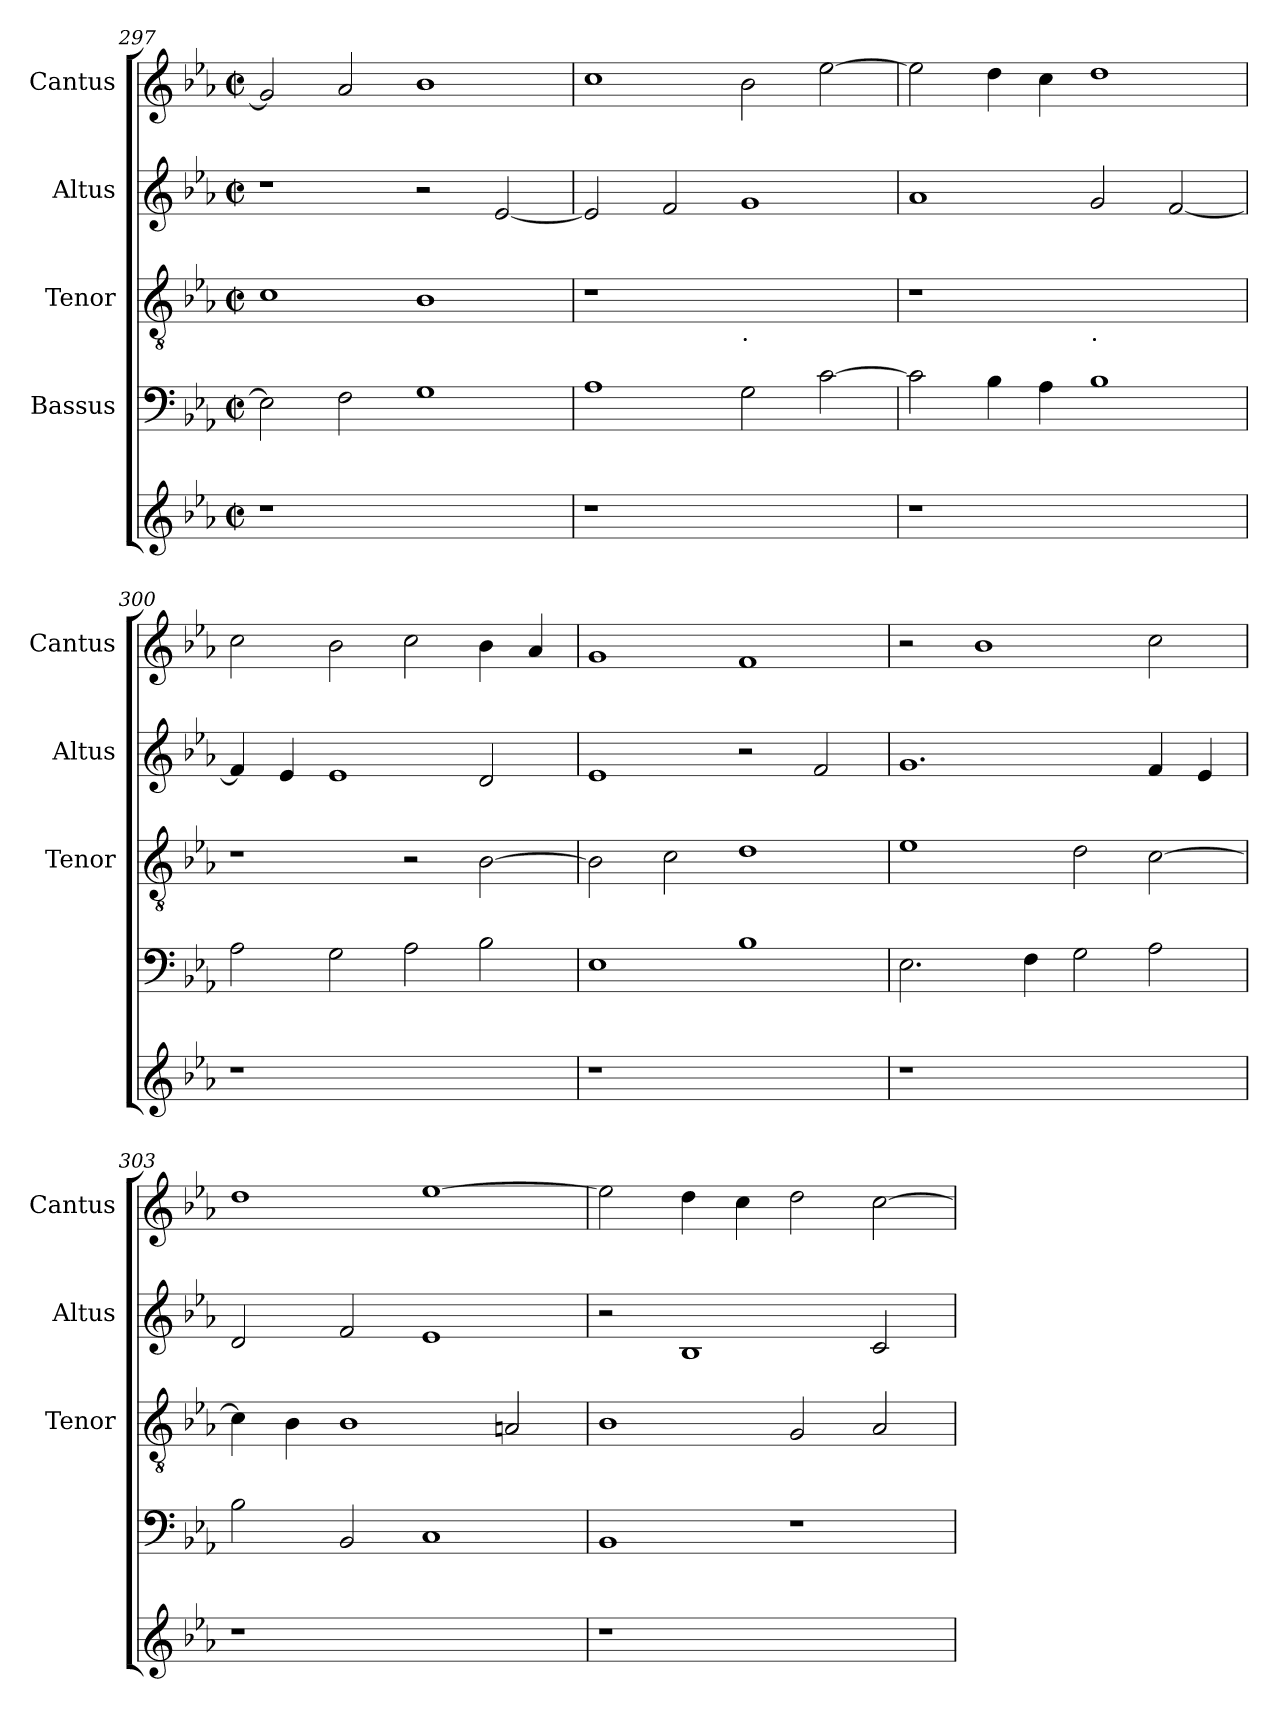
**kern	**kern	**kern	**kern	**kern
*part5	*part4	*part3	*part2	*part1
*staff5	*staff4	*staff3	*staff2	*staff1
*	*I"Bassus	*I"Tenor	*I"Altus	*I"Cantus
*	*	*I'Tenor	*I'Altus	*I'Cantus
*clefG2	*clefF4	*clefGv2	*clefG2	*clefG2
*k[b-e-a-]	*k[b-e-a-]	*k[b-e-a-]	*k[b-e-a-]	*k[b-e-a-]
*E-:	*E-:	*E-:	*E-:	*E-:
*M2/2	*M2/2	*M2/2	*M2/2	*M2/2
*met(c|)	*met(c|)	*met(c|)	*met(c|)	*met(c|)
=297	=297	=297	=297	=297
1r	2E-\]	1c	1r	2g/]
.	2F\	.	.	2a-/
1ryy	1G	1B-	2r	1b-
.	.	.	[<2e-/	.
=298	=298	=298	=298	=298
1r	1A-	1r	2e-/]	1cc
.	.	.	2f/	.
!	!	!LO:TX:b:t=.	!	!
1ryy	2G\	1ryy	1g	2b-\
.	[>2c\	.	.	[>2ee-\
=299	=299	=299	=299	=299
1r	2c\]	1r	1a-	2ee-\]
.	4B-\	.	.	4dd\
.	4A-\	.	.	4cc\
!	!	!LO:TX:b:t=.	!	!
1ryy	1B-	1ryy	2g/	1dd
.	.	.	[<2f/	.
=300	=300	=300	=300	=300
1r	2A-\	1r	4f/]	2cc\
.	.	.	4e-/	.
.	2G\	.	1e-	2b-\
1ryy	2A-\	2r	.	2cc\
.	2B-\	[>2B-\	2d/	4b-\
.	.	.	.	4a-/
!!LO:PB:g=z
=301	=301	=301	=301	=301
1r	1E-	2B-\]	1e-	1g
.	.	2c\	.	.
1ryy	1B-	1d	2r	1f
.	.	.	2f/	.
=302	=302	=302	=302	=302
1r	2.E-\	1e-	1.g	2r
.	.	.	.	1b-
.	4F\	.	.	.
1ryy	2G\	2d\	.	.
.	2A-\	[>2c\	4f/	2cc\
.	.	.	4e-/	.
=303	=303	=303	=303	=303
1r	2B-\	4c\]	2d/	1dd
.	.	4B-\	.	.
.	2BB-/	1B-	2f/	.
1ryy	1C	.	1e-	[>1ee-
.	.	2An/	.	.
=304	=304	=304	=304	=304
1r	1BB-	1B-	2r	2ee-\]
.	.	.	1B-	4dd\
.	.	.	.	4cc\
1ryy	1r	2G/	.	2dd\
.	.	2A-/	2c/	[>2cc\
=	=	=	=	=
*-	*-	*-	*-	*-
